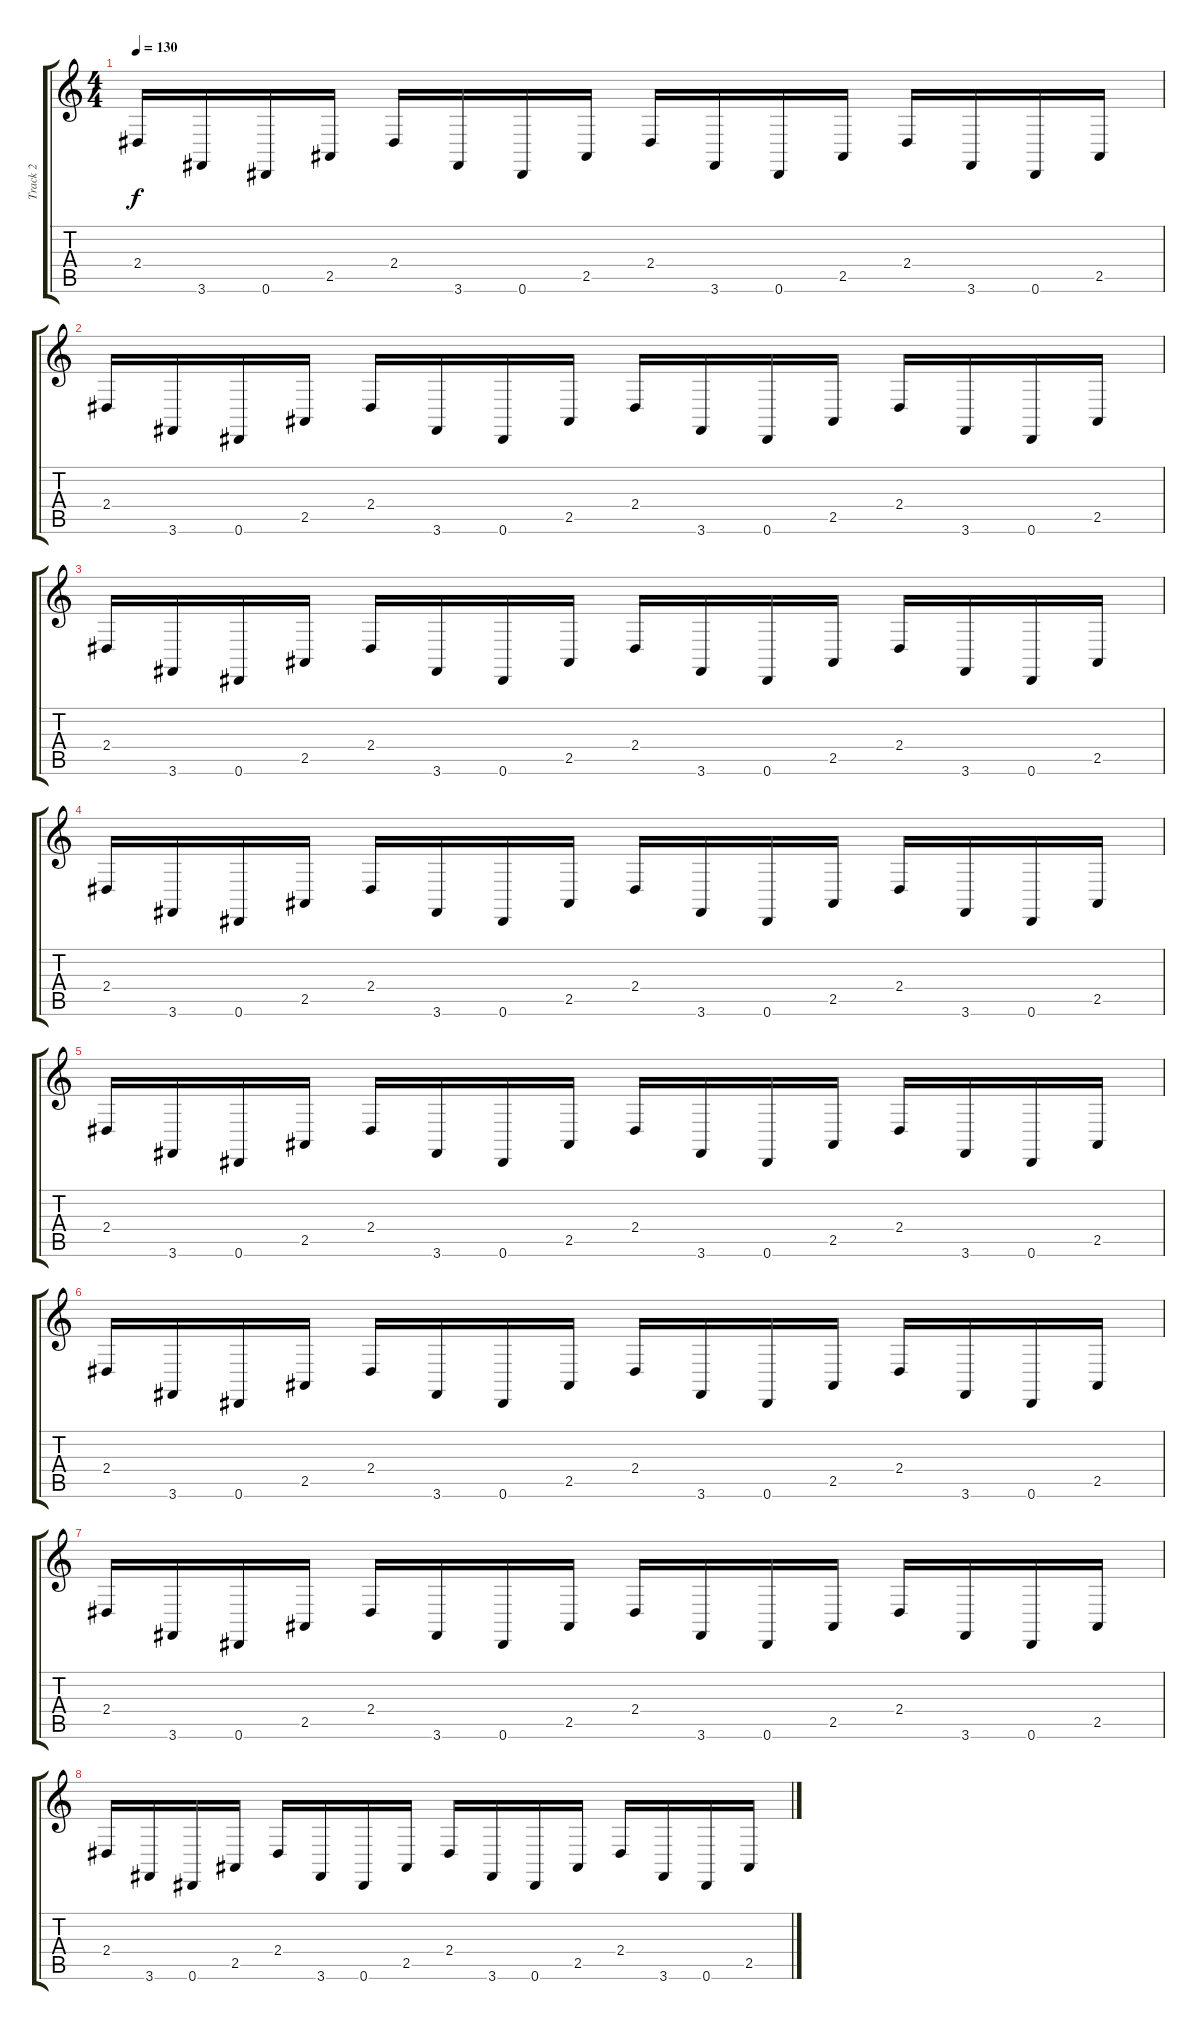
\track ("Track 2" "Track 2") {instrument electricpiano1}
\staff {score tabs}
\tuning (Eb4 Bb3 Gb3 Db3 Ab2 Eb2) {hide}
\ts (4 4)
\tempo 130
\clef g2
\ks c
2.4.16{dy f} 3.6.16 0.6.16 2.5.16 2.4.16 3.6.16 0.6.16 2.5.16 2.4.16 3.6.16 0.6.16 2.5.16 2.4.16 3.6.16 0.6.16 2.5.16 |
2.4.16 3.6.16 0.6.16 2.5.16 2.4.16 3.6.16 0.6.16 2.5.16 2.4.16 3.6.16 0.6.16 2.5.16 2.4.16 3.6.16 0.6.16 2.5.16 |
2.4.16 3.6.16 0.6.16 2.5.16 2.4.16 3.6.16 0.6.16 2.5.16 2.4.16 3.6.16 0.6.16 2.5.16 2.4.16 3.6.16 0.6.16 2.5.16 |
2.4.16 3.6.16 0.6.16 2.5.16 2.4.16 3.6.16 0.6.16 2.5.16 2.4.16 3.6.16 0.6.16 2.5.16 2.4.16 3.6.16 0.6.16 2.5.16 |
2.4.16 3.6.16 0.6.16 2.5.16 2.4.16 3.6.16 0.6.16 2.5.16 2.4.16 3.6.16 0.6.16 2.5.16 2.4.16 3.6.16 0.6.16 2.5.16 |
2.4.16 3.6.16 0.6.16 2.5.16 2.4.16 3.6.16 0.6.16 2.5.16 2.4.16 3.6.16 0.6.16 2.5.16 2.4.16 3.6.16 0.6.16 2.5.16 |
2.4.16 3.6.16 0.6.16 2.5.16 2.4.16 3.6.16 0.6.16 2.5.16 2.4.16 3.6.16 0.6.16 2.5.16 2.4.16 3.6.16 0.6.16 2.5.16 |
2.4.16 3.6.16 0.6.16 2.5.16 2.4.16 3.6.16 0.6.16 2.5.16 2.4.16 3.6.16 0.6.16 2.5.16 2.4.16 3.6.16 0.6.16 2.5.16
